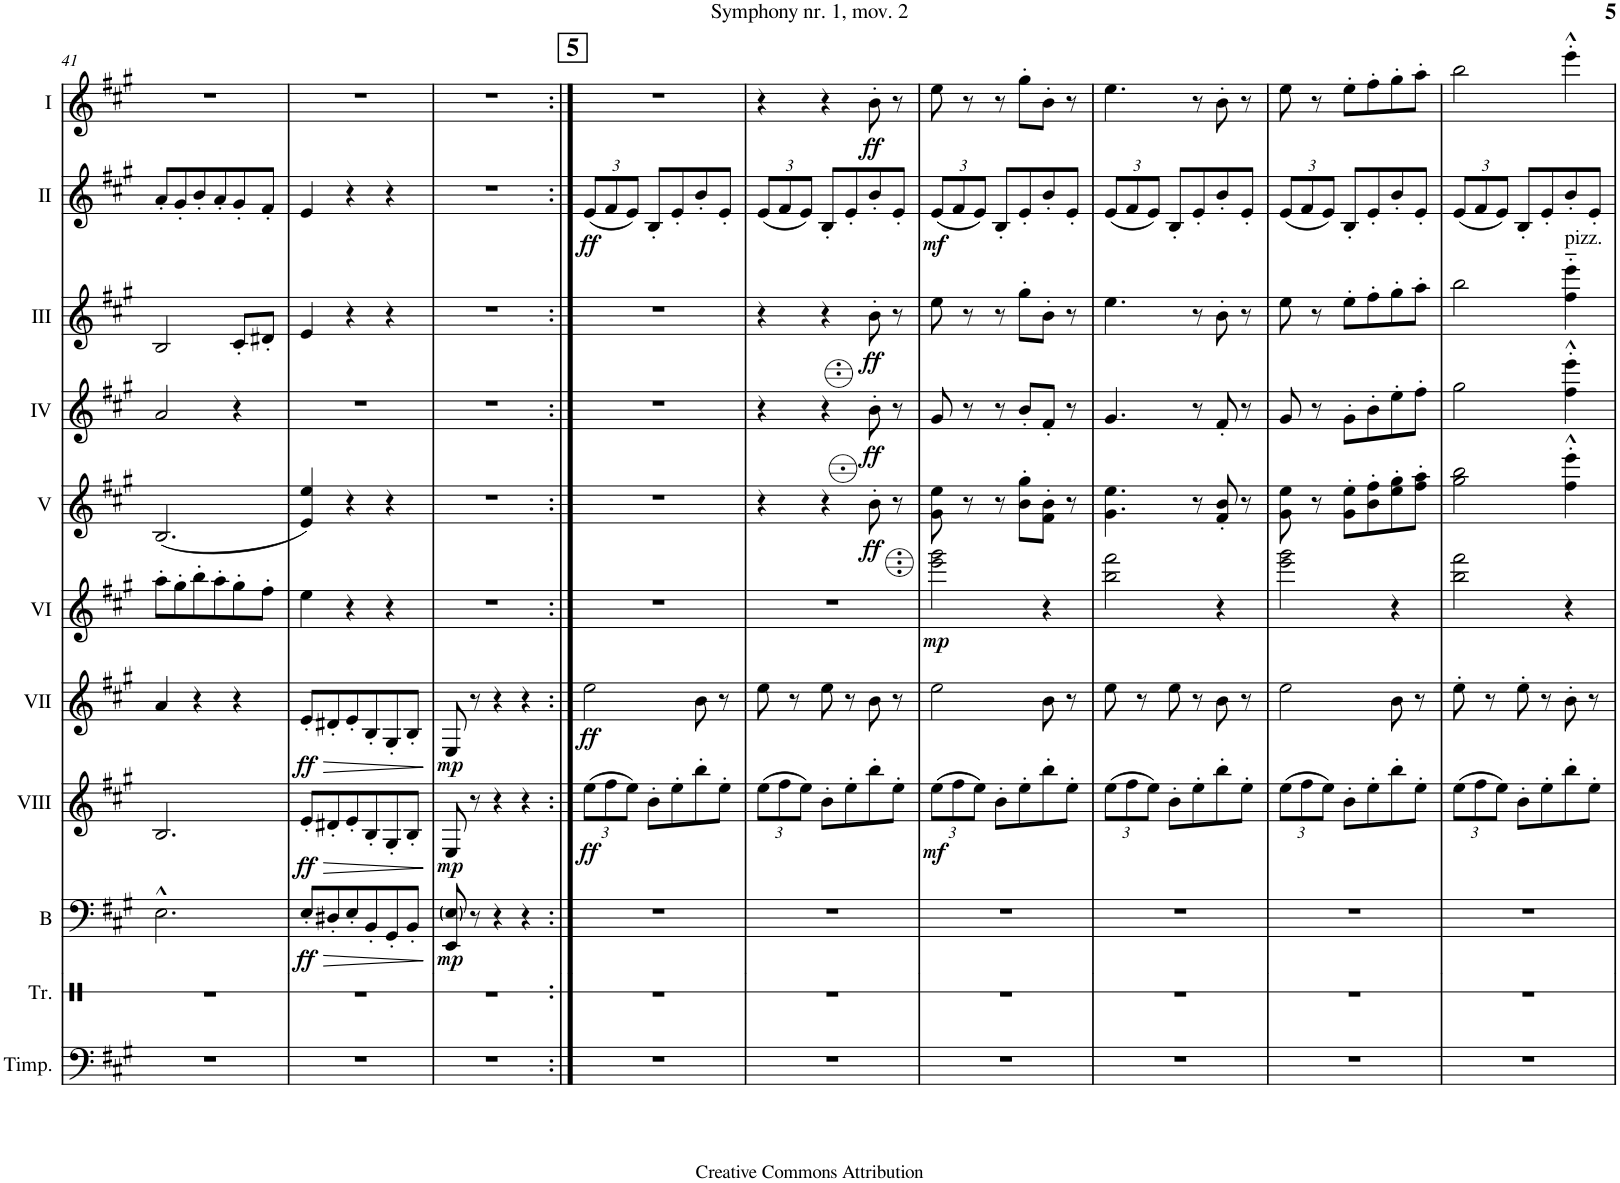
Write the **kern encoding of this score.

**kern	**kern	**kern	**dynam	**kern	**dynam	**kern	**dynam	**kern	**dynam	**kern	**dynam	**kern	**dynam	**kern	**dynam	**kern	**dynam	**kern	**dynam
*part11	*part10	*part9	*part9	*part8	*part8	*part7	*part7	*part6	*part6	*part5	*part5	*part4	*part4	*part3	*part3	*part2	*part2	*part1	*part1
*staff11	*staff10	*staff9	*staff9	*staff8	*staff8	*staff7	*staff7	*staff6	*staff6	*staff5	*staff5	*staff4	*staff4	*staff3	*staff3	*staff2	*staff2	*staff1	*staff1
*I"Timpani	*I"Triangle	*I"Bass	*	*I"Acc. 8	*	*I"Acc. 7	*	*I"Acc. 6	*	*I"Acc. 5	*	*I"Acc. 4	*	*I"Acc. 3	*	*I"Acc. 2	*	*I"Acc. 1	*
*I'Timp.	*I'Tr.	*I'B	*	*	*	*	*	*	*	*	*	*	*	*	*	*	*	*	*
!!LO:PB:g=z
*clefF4	*clefX	*clefF4	*	*clefG2	*	*clefG2	*	*clefG2	*	*clefG2	*	*clefG2	*	*clefG2	*	*clefG2	*	*clefG2	*
*	*	*Trd7c12	*	*Trd7c12	*	*Trd7c12	*	*	*	*	*	*Trd7c12	*	*	*	*	*	*	*
*k[f#c#g#]	*k[]	*k[f#c#g#]	*	*k[f#c#g#]	*	*k[f#c#g#]	*	*k[f#c#g#]	*	*k[f#c#g#]	*	*k[f#c#g#]	*	*k[f#c#g#]	*	*k[f#c#g#]	*	*k[f#c#g#]	*
*M3/4	*M3/4	*M3/4	*	*M3/4	*	*M3/4	*	*M3/4	*	*M3/4	*	*M3/4	*	*M3/4	*	*M3/4	*	*M3/4	*
=41	=41	=41	=41	=41	=41	=41	=41	=41	=41	=41	=41	=41	=41	=41	=41	=41	=41	=41	=41
2.r	2.r	2.E^^\	.	2.B/	.	4a/	.	8a'\L	.	(2.BB/	.	2a/	.	2B/	.	8a'/L	.	2.r	.
.	.	.	.	.	.	.	.	8g#'\	.	.	.	.	.	.	.	8g#'/	.	.	.
.	.	.	.	.	.	4r	.	8b'\	.	.	.	.	.	.	.	8b'/	.	.	.
.	.	.	.	.	.	.	.	8a'\	.	.	.	.	.	.	.	8a'/	.	.	.
.	.	.	.	.	.	4r	.	8g#'\	.	.	.	4r	.	8c#'/L	.	8g#'/	.	.	.
.	.	.	.	.	.	.	.	8f#'\J	.	.	.	.	.	8d#X'/J	.	8f#'/J	.	.	.
=42	=42	=42	=42	=42	=42	=42	=42	=42	=42	=42	=42	=42	=42	=42	=42	=42	=42	=42	=42
!	!	!	!LO:HP:b	!	!LO:HP:b	!	!LO:HP:b	!	!	!	!	!	!	!	!	!	!	!	!
!	!	!	!LO:DY:n=1:b	!	!LO:DY:n=1:b	!	!LO:DY:n=1:b	!	!	!	!	!	!	!	!	!	!	!	!
2.r	2.r	8E'/L	> ff	8e'/L	> ff	8e'/L	> ff	4e\	.	4E/ 4e/)	.	2.r	.	4e/	.	4e/	.	2.r	.
.	.	8D#X'/	.	8d#X'/	.	8d#X'/	.	.	.	.	.	.	.	.	.	.	.	.	.
.	.	8E'/	.	8e'/	.	8e'/	.	4r	.	4r	.	.	.	4r	.	4r	.	.	.
.	.	8BB'/	.	8B'/	.	8B'/	.	.	.	.	.	.	.	.	.	.	.	.	.
.	.	8GG#'/	.	8G#'/	.	8G#'/	.	4r	.	4r	.	.	.	4r	.	4r	.	.	.
.	.	8BB'/J	.	8B'/J	.	8B'/J	.	.	.	.	.	.	.	.	.	.	.	.	.
.	.	.	]	.	]	.	]	.	.	.	.	.	.	.	.	.	.	.	.
=43	=43	=43	=43	=43	=43	=43	=43	=43	=43	=43	=43	=43	=43	=43	=43	=43	=43	=43	=43
!	!	!	!LO:DY:b	!	!LO:DY:b	!	!LO:DY:b	!	!	!	!	!	!	!	!	!	!	!	!
2.r	2.r	8EE/ 8E/	mp	8E/	mp	8E/	mp	2.r	.	2.r	.	2.r	.	2.r	.	2.r	.	2.r	.
.	.	8r	.	8r	.	8r	.	.	.	.	.	.	.	.	.	.	.	.	.
.	.	4r	.	4r	.	4r	.	.	.	.	.	.	.	.	.	.	.	.	.
.	.	4r	.	4r	.	4r	.	.	.	.	.	.	.	.	.	.	.	.	.
!!LO:REH:place=s1:a:B:cj:fs=14:t=5
=44:|!	=44:|!	=44:|!	=44:|!	=44:|!	=44:|!	=44:|!	=44:|!	=44:|!	=44:|!	=44:|!	=44:|!	=44:|!	=44:|!	=44:|!	=44:|!	=44:|!	=44:|!	=44:|!	=44:|!
*	*	*	*	*Xbrackettup	*	*	*	*	*	*	*	*	*	*	*	*Xbrackettup	*	*	*
!	!	!	!	!	!LO:DY:b	!	!LO:DY:b	!	!	!	!	!	!	!	!	!	!LO:DY:b	!	!
2.r	2.r	2.r	.	(12ee\L	ff	2ee\	ff	2.r	.	2.r	.	2.r	.	2.r	.	(12e/L	ff	2.r	.
.	.	.	.	12ff#\	.	.	.	.	.	.	.	.	.	.	.	12f#/	.	.	.
.	.	.	.	12ee\J)	.	.	.	.	.	.	.	.	.	.	.	12e/J)	.	.	.
.	.	.	.	8b'\L	.	.	.	.	.	.	.	.	.	.	.	8B'/L	.	.	.
.	.	.	.	8ee'\	.	.	.	.	.	.	.	.	.	.	.	8e'/	.	.	.
.	.	.	.	8bb'\	.	8b\	.	.	.	.	.	.	.	.	.	8b'/	.	.	.
.	.	.	.	8ee'\J	.	8r	.	.	.	.	.	.	.	.	.	8e'/J	.	.	.
=45	=45	=45	=45	=45	=45	=45	=45	=45	=45	=45	=45	=45	=45	=45	=45	=45	=45	=45	=45
2.r	2.r	2.r	.	(12ee\L	.	8ee\	.	2.r	.	4r	.	4r	.	4r	.	(12e/L	.	4r	.
.	.	.	.	12ff#\	.	.	.	.	.	.	.	.	.	.	.	12f#/	.	.	.
.	.	.	.	.	.	8r	.	.	.	.	.	.	.	.	.	.	.	.	.
.	.	.	.	12ee\J)	.	.	.	.	.	.	.	.	.	.	.	12e/J)	.	.	.
.	.	.	.	8b'\L	.	8ee\	.	.	.	4r	.	4r	.	4r	.	8B'/L	.	4r	.
.	.	.	.	8ee'\	.	8r	.	.	.	.	.	.	.	.	.	8e'/	.	.	.
!	!	!	!	!	!	!	!	!	!	!	!LO:DY:b	!	!LO:DY:b	!	!LO:DY:b	!	!	!	!LO:DY:b
.	.	.	.	8bb'\	.	8b\	.	.	.	8b'\	ff	8bb'\	ff	8b'\	ff	8b'/	.	8b'\	ff
.	.	.	.	8ee'\J	.	8r	.	.	.	8r	.	8r	.	8r	.	8e'/J	.	8r	.
=46	=46	=46	=46	=46	=46	=46	=46	=46	=46	=46	=46	=46	=46	=46	=46	=46	=46	=46	=46
!	!	!	!	!	!LO:DY:b	!	!	!	!LO:DY:b	!	!	!	!	!	!	!	!LO:DY:b	!	!
2.r	2.r	2.r	.	(12ee\L	mf	2ee\	.	2ee\ 2gg#\	mp	8g#\ 8ee\	.	8gg#/	.	8ee\	.	(12e/L	mf	8ee\	.
.	.	.	.	12ff#\	.	.	.	.	.	.	.	.	.	.	.	12f#/	.	.	.
.	.	.	.	.	.	.	.	.	.	8r	.	8r	.	8r	.	.	.	8r	.
.	.	.	.	12ee\J)	.	.	.	.	.	.	.	.	.	.	.	12e/J)	.	.	.
.	.	.	.	8b'\L	.	.	.	.	.	8r	.	8r	.	8r	.	8B'/L	.	8r	.
.	.	.	.	8ee'\	.	.	.	.	.	8b\' 8gg#\'L	.	8bb'/L	.	8gg#'\L	.	8e'/	.	8gg#'\L	.
.	.	.	.	8bb'\	.	8b\	.	4r	.	8f#\' 8b\'J	.	8ff#'/J	.	8b'\J	.	8b'/	.	8b'\J	.
.	.	.	.	8ee'\J	.	8r	.	.	.	8r	.	8r	.	8r	.	8e'/J	.	8r	.
=47	=47	=47	=47	=47	=47	=47	=47	=47	=47	=47	=47	=47	=47	=47	=47	=47	=47	=47	=47
2.r	2.r	2.r	.	(12ee\L	.	8ee\	.	2b\ 2ff#\	.	4.g#\ 4.ee\	.	4.gg#/	.	4.ee\	.	(12e/L	.	4.ee\	.
.	.	.	.	12ff#\	.	.	.	.	.	.	.	.	.	.	.	12f#/	.	.	.
.	.	.	.	.	.	8r	.	.	.	.	.	.	.	.	.	.	.	.	.
.	.	.	.	12ee\J)	.	.	.	.	.	.	.	.	.	.	.	12e/J)	.	.	.
.	.	.	.	8b'\L	.	8ee\	.	.	.	.	.	.	.	.	.	8B'/L	.	.	.
.	.	.	.	8ee'\	.	8r	.	.	.	8r	.	8r	.	8r	.	8e'/	.	8r	.
.	.	.	.	8bb'\	.	8b\	.	4r	.	8f#/' 8b/'	.	8ff#'/	.	8b'\	.	8b'/	.	8b'\	.
.	.	.	.	8ee'\J	.	8r	.	.	.	8r	.	8r	.	8r	.	8e'/J	.	8r	.
=48	=48	=48	=48	=48	=48	=48	=48	=48	=48	=48	=48	=48	=48	=48	=48	=48	=48	=48	=48
2.r	2.r	2.r	.	(12ee\L	.	2ee\	.	2ee\ 2gg#\	.	8g#\ 8ee\	.	8gg#/	.	8ee\	.	(12e/L	.	8ee\	.
.	.	.	.	12ff#\	.	.	.	.	.	.	.	.	.	.	.	12f#/	.	.	.
.	.	.	.	.	.	.	.	.	.	8r	.	8r	.	8r	.	.	.	8r	.
.	.	.	.	12ee\J)	.	.	.	.	.	.	.	.	.	.	.	12e/J)	.	.	.
.	.	.	.	8b'\L	.	.	.	.	.	8g#\' 8ee\'L	.	8gg#'\L	.	8ee'\L	.	8B'/L	.	8ee'\L	.
.	.	.	.	8ee'\	.	.	.	.	.	8b\' 8ff#\'	.	8bb'\	.	8ff#'\	.	8e'/	.	8ff#'\	.
.	.	.	.	8bb'\	.	8b\	.	4r	.	8ee\' 8gg#\'	.	8eee'\	.	8gg#'\	.	8b'/	.	8gg#'\	.
.	.	.	.	8ee'\J	.	8r	.	.	.	8ff#\' 8aa\'J	.	8fff#'\J	.	8aa'\J	.	8e'/J	.	8aa'\J	.
=49	=49	=49	=49	=49	=49	=49	=49	=49	=49	=49	=49	=49	=49	=49	=49	=49	=49	=49	=49
2.r	2.r	2.r	.	(12ee\L	.	8ee'\	.	2b\ 2ff#\	.	2gg#\ 2bb\	.	2ggg#\	.	2bb\	.	(12e/L	.	2bb\	.
.	.	.	.	12ff#\	.	.	.	.	.	.	.	.	.	.	.	12f#/	.	.	.
.	.	.	.	.	.	8r	.	.	.	.	.	.	.	.	.	.	.	.	.
.	.	.	.	12ee\J)	.	.	.	.	.	.	.	.	.	.	.	12e/J)	.	.	.
.	.	.	.	8b'\L	.	8ee'\	.	.	.	.	.	.	.	.	.	8B'/L	.	.	.
.	.	.	.	8ee'\	.	8r	.	.	.	.	.	.	.	.	.	8e'/	.	.	.
!	!	!	!	!	!	!	!	!	!	!	!	!	!	!LO:TX:a:t=pizz.	!	!	!	!	!
.	.	.	.	8bb'\	.	8b'\	.	4r	.	4ff#\'^^ 4eee\'^^	.	4fff#\'^^ 4eeee\'^^	.	4ff#\'~ 4eee\'~	.	8b'/	.	4eee'^^\	.
.	.	.	.	8ee'\J	.	8r	.	.	.	.	.	.	.	.	.	8e'/J	.	.	.
=	=	=	=	=	=	=	=	=	=	=	=	=	=	=	=	=	=	=	=
*-	*-	*-	*-	*-	*-	*-	*-	*-	*-	*-	*-	*-	*-	*-	*-	*-	*-	*-	*-
